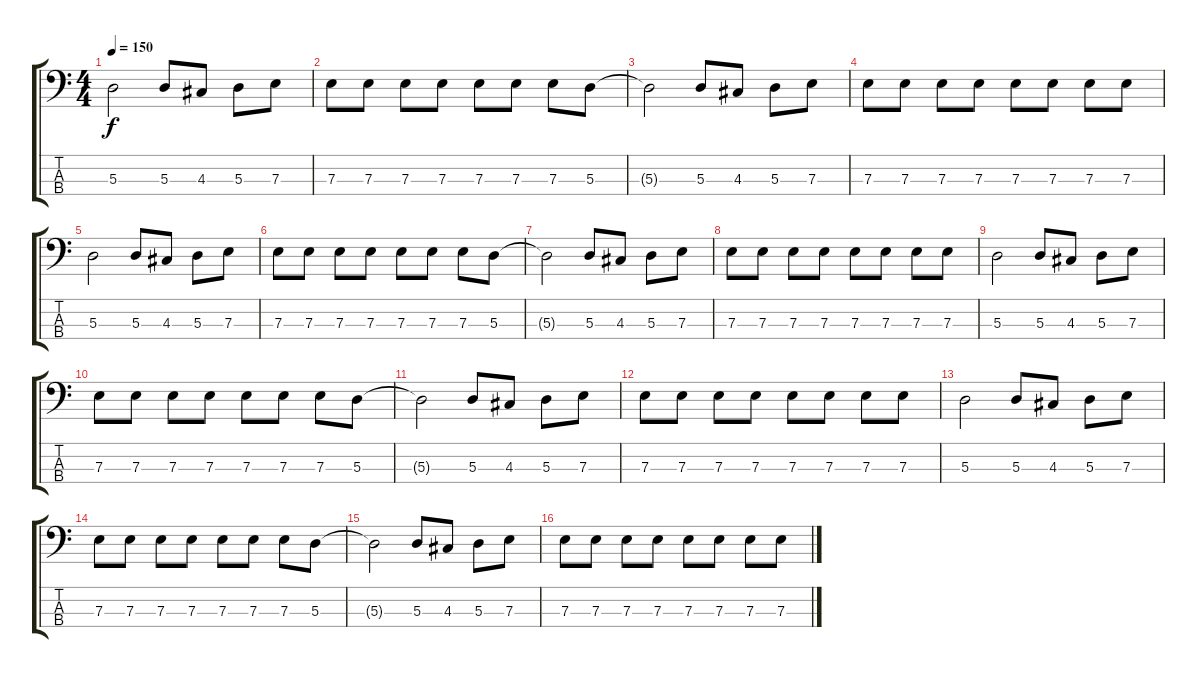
\track "" {instrument electricbassfinger}
\staff {score tabs}
\tuning (G2 D2 A1 E1) {hide}
\ts (4 4)
\tempo 150
\clef f4
\ks c
5.3.2{dy f} 5.3.8 4.3.8 5.3.8 7.3.8 |
7.3.8 7.3.8 7.3.8 7.3.8 7.3.8 7.3.8 7.3.8 5.3.8 |
5.3{t}.2 5.3.8 4.3.8 5.3.8 7.3.8 |
7.3.8 7.3.8 7.3.8 7.3.8 7.3.8 7.3.8 7.3.8 7.3.8 |
5.3.2 5.3.8 4.3.8 5.3.8 7.3.8 |
7.3.8 7.3.8 7.3.8 7.3.8 7.3.8 7.3.8 7.3.8 5.3.8 |
5.3{t}.2 5.3.8 4.3.8 5.3.8 7.3.8 |
7.3.8 7.3.8 7.3.8 7.3.8 7.3.8 7.3.8 7.3.8 7.3.8 |
5.3.2 5.3.8 4.3.8 5.3.8 7.3.8 |
7.3.8 7.3.8 7.3.8 7.3.8 7.3.8 7.3.8 7.3.8 5.3.8 |
5.3{t}.2 5.3.8 4.3.8 5.3.8 7.3.8 |
7.3.8 7.3.8 7.3.8 7.3.8 7.3.8 7.3.8 7.3.8 7.3.8 |
5.3.2 5.3.8 4.3.8 5.3.8 7.3.8 |
7.3.8 7.3.8 7.3.8 7.3.8 7.3.8 7.3.8 7.3.8 5.3.8 |
5.3{t}.2 5.3.8 4.3.8 5.3.8 7.3.8 |
7.3.8 7.3.8 7.3.8 7.3.8 7.3.8 7.3.8 7.3.8 7.3.8
